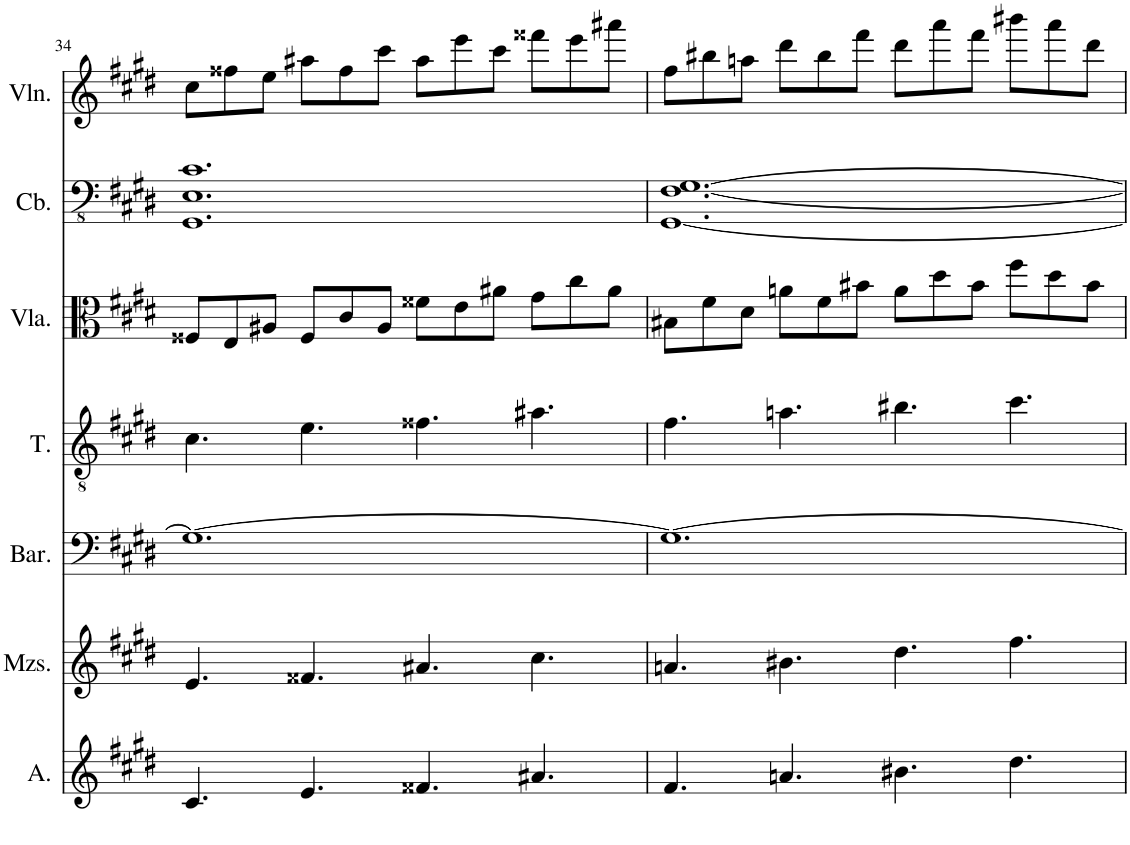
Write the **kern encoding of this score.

**kern	**kern	**kern	**kern	**kern	**kern	**kern
*part7	*part6	*part5	*part4	*part3	*part2	*part1
*staff7	*staff6	*staff5	*staff4	*staff3	*staff2	*staff1
*I"Alto	*I"Mezzo-soprano	*I"Baritone	*I"Tenor	*I"Viola	*I"Contrabass	*I"Violin
*I'A.	*I'Mzs.	*I'Bar.	*I'T.	*I'Vla.	*I'Cb.	*I'Vln.
!!LO:PB:g=z
*clefG2	*clefG2	*clefF4	*clefGv2	*clefC3	*clefFv4	*clefG2
*	*	*	*	*	*Trd7c12	*
*k[f#c#g#d#]	*k[f#c#g#d#]	*k[f#c#g#d#]	*k[f#c#g#d#]	*k[f#c#g#d#]	*k[f#c#g#d#]	*k[f#c#g#d#]
*M12/8	*M12/8	*M12/8	*M12/8	*M12/8	*M12/8	*M12/8
=34	=34	=34	=34	=34	=34	=34
4.c#/	4.e/	1.G#_	4.c#\	8F##X/L	1.GGG# 1.EE 1.C#	8cc#\L
.	.	.	.	8E/	.	8ff##X\
.	.	.	.	8A#X/J	.	8ee\J
4.e/	4.f##X/	.	4.e\	8F##/L	.	8aa#X\L
.	.	.	.	8c#/	.	8ff##\
.	.	.	.	8A#/J	.	8ccc#\J
4.f##X/	4.a#X/	.	4.f##X\	8f##X\L	.	8aa#\L
.	.	.	.	8e\	.	8eee\
.	.	.	.	8a#X\J	.	8ccc#\J
4.a#X/	4.cc#\	.	4.a#X\	8g#\L	.	8fff##X\L
.	.	.	.	8cc#\	.	8eee\
.	.	.	.	8a#\J	.	8aaa#X\J
=35	=35	=35	=35	=35	=35	=35
4.f#/	4.an/	1.G#_	4.f#\	8B#X\L	[1.GGG# [1.FF# [1.GG#	8ff#\L
.	.	.	.	8f#\	.	8bb#X\
.	.	.	.	8d#\J	.	8aan\J
4.an/	4.b#X\	.	4.an\	8an\L	.	8ddd#\L
.	.	.	.	8f#\	.	8bb#\
.	.	.	.	8b#X\J	.	8fff#\J
4.b#X\	4.dd#\	.	4.b#X\	8a\L	.	8ddd#\L
.	.	.	.	8dd#\	.	8aaa\
.	.	.	.	8b#\J	.	8fff#\J
4.dd#\	4.ff#\	.	4.cc#\	8ff#\L	.	8bbb#X\L
.	.	.	.	8dd#\	.	8aaa\
.	.	.	.	8b#\J	.	8ddd#\J
=	=	=	=	=	=	=
*-	*-	*-	*-	*-	*-	*-
